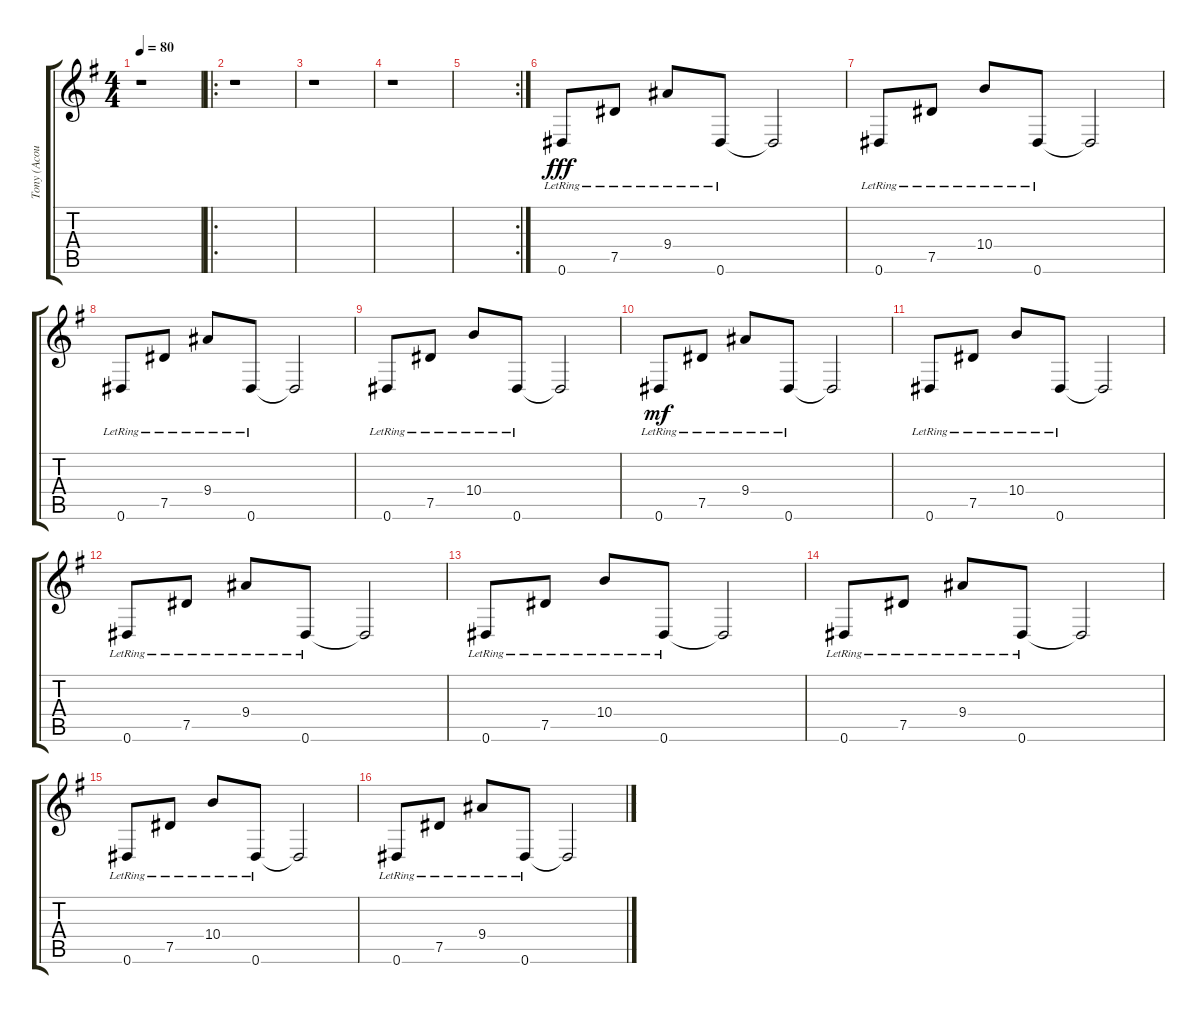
\track ("Tony (Acoustic)" "Tony (Acou") {instrument acousticguitarsteel}
\staff {score tabs}
\tuning (Eb4 Bb3 Gb3 Db3 Ab2 Eb2) {hide}
\ts (4 4)
\tempo 80
\clef g2
\ks g
r.1{dy f} |
\ro
r.1 |
r.1 |
r.1 |
\rc 2
|
0.6{lr}.8{dy fff} 7.5{lr}.8 9.4{lr}.8 0.6{lr}.8 0.6{t}.2 |
0.6{lr}.8 7.5{lr}.8 10.4{lr}.8 0.6{lr}.8 0.6{t}.2 |
0.6{lr}.8 7.5{lr}.8 9.4{lr}.8 0.6{lr}.8 0.6{t}.2 |
0.6{lr}.8 7.5{lr}.8 10.4{lr}.8 0.6{lr}.8 0.6{t}.2 |
0.6{lr}.8{dy mf} 7.5{lr}.8 9.4{lr}.8 0.6{lr}.8 0.6{t}.2 |
0.6{lr}.8 7.5{lr}.8 10.4{lr}.8 0.6{lr}.8 0.6{t}.2 |
0.6{lr}.8 7.5{lr}.8 9.4{lr}.8 0.6{lr}.8 0.6{t}.2 |
0.6{lr}.8 7.5{lr}.8 10.4{lr}.8 0.6{lr}.8 0.6{t}.2 |
0.6{lr}.8 7.5{lr}.8 9.4{lr}.8 0.6{lr}.8 0.6{t}.2 |
0.6{lr}.8 7.5{lr}.8 10.4{lr}.8 0.6{lr}.8 0.6{t}.2 |
0.6{lr}.8 7.5{lr}.8 9.4{lr}.8 0.6{lr}.8 0.6{t}.2
